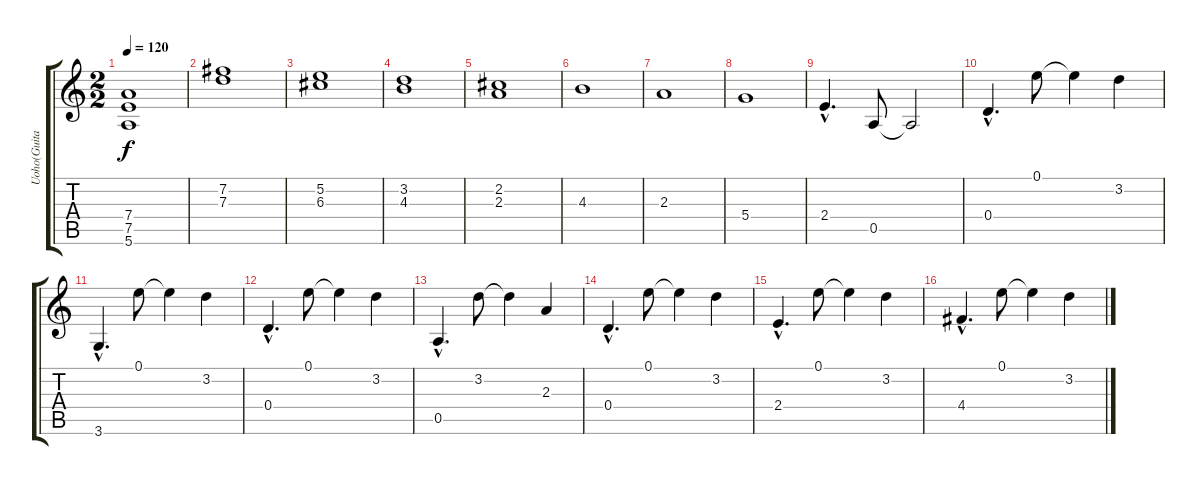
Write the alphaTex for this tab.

\track ("Uoho(Guitarra solista)" "Uoho(Guita") {instrument distortionguitar}
\staff {score tabs}
\tuning (E4 B3 G3 D3 A2 E2) {hide}
\ts (2 2)
\tempo 120
\clef g2
\ks c
(7.4 7.5 5.6).1{dy f} |
(7.2 7.3).1 |
(5.2 6.3).1 |
(3.2 4.3).1 |
(2.2 2.3).1 |
4.3.1 |
2.3.1 |
5.4.1 |
2.4{hac}.4{d} 0.5.8 0.5{t}.2 |
0.4{hac}.4{d} 0.1.8 0.1{t}.4 3.2.4 |
3.6{hac}.4{d} 0.1.8 0.1{t}.4 3.2.4 |
0.4{hac}.4{d} 0.1.8 0.1{t}.4 3.2.4 |
0.5{hac}.4{d} 3.2.8 3.2{t}.4 2.3.4 |
0.4{hac}.4{d} 0.1.8 0.1{t}.4 3.2.4 |
2.4{hac}.4{d} 0.1.8 0.1{t}.4 3.2.4 |
4.4{hac}.4{d} 0.1.8 0.1{t}.4 3.2.4
